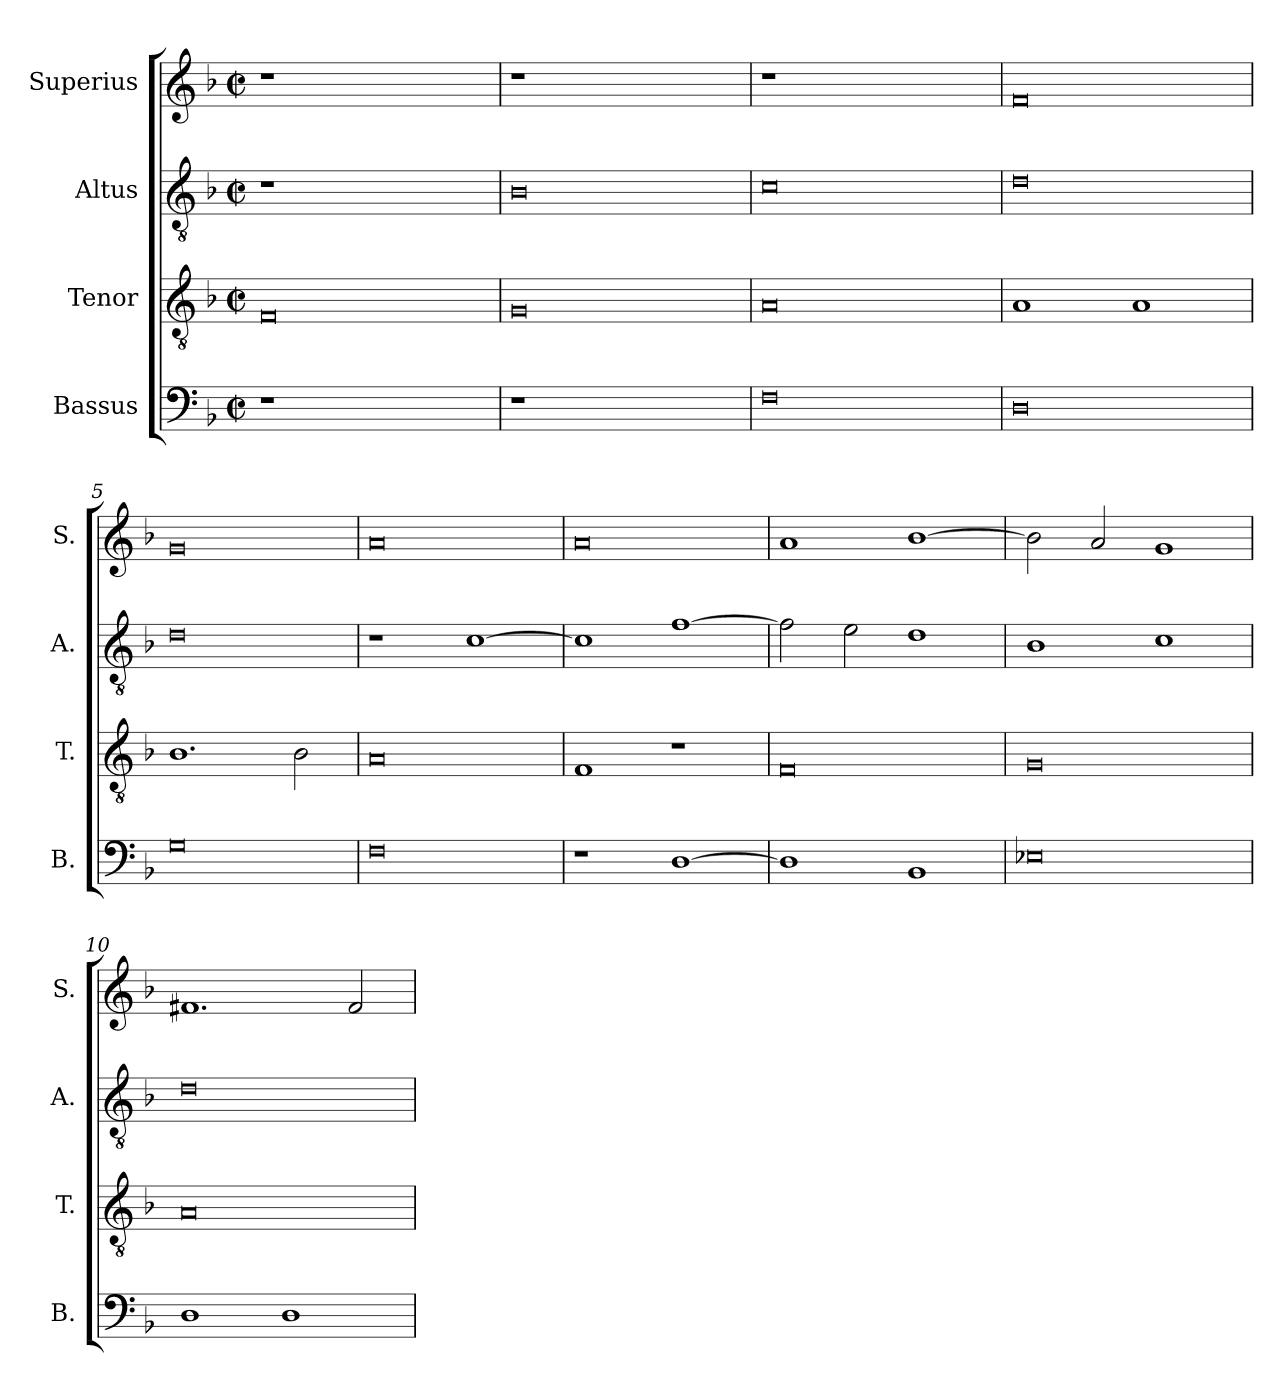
**kern	**kern	**kern	**kern
*part4	*part3	*part2	*part1
*staff4	*staff3	*staff2	*staff1
*I"Bassus	*I"Tenor	*I"Altus	*I"Superius
*I'B.	*I'T.	*I'A.	*I'S.
!!LO:PB:g=z
*clefF4	*clefGv2	*clefGv2	*clefG2
*	*ITrd7c12	*ITrd7c12	*
*k[b-]	*k[b-]	*k[b-]	*k[b-]
*F:	*F:	*F:	*F:
*M2/2	*M2/2	*M2/2	*M2/2
*met(c|)	*met(c|)	*met(c|)	*met(c|)
=1	=1	=1	=1
!LO:N:vis=1	!	!LO:N:vis=1	!LO:N:vis=1
1r	0FFi	1r	1r
1ryy	.	1ryy	1ryy
=2	=2	=2	=2
!LO:N:vis=1	!	!	!LO:N:vis=1
1r	0GGi	0BB-i	1r
1ryy	.	.	1ryy
=3	=3	=3	=3
!	!	!	!LO:N:vis=1
0Fi	0AAi	0Ci	1r
.	.	.	1ryy
=4	=4	=4	=4
0Di	1AAi	0Di	0fi
.	1AAi	.	.
=5	=5	=5	=5
0Gi	1.BB-i	0Di	0gi
.	2BB-i\	.	.
=6	=6	=6	=6
0Fi	0AAi	1r	0ai
.	.	[>1Ci	.
=7	=7	=7	=7
1r	1FFi	1Ci]	0ai
[>1Di	1r	[>1Fi	.
!!LO:LB:g=z
=8	=8	=8	=8
1Di]	0FFi	2Fi\]	1ai
.	.	2Ei\	.
1BB-i	.	1Di	[>1b-i
=9	=9	=9	=9
0E-Xi	0GGi	1BB-i	2b-i\]
.	.	.	2ai/
.	.	1Ci	1gi
=10	=10	=10	=10
1Di	0AAi	0Di	1.f#Xi
1Di	.	.	.
.	.	.	2f#i/
=	=	=	=
*-	*-	*-	*-
